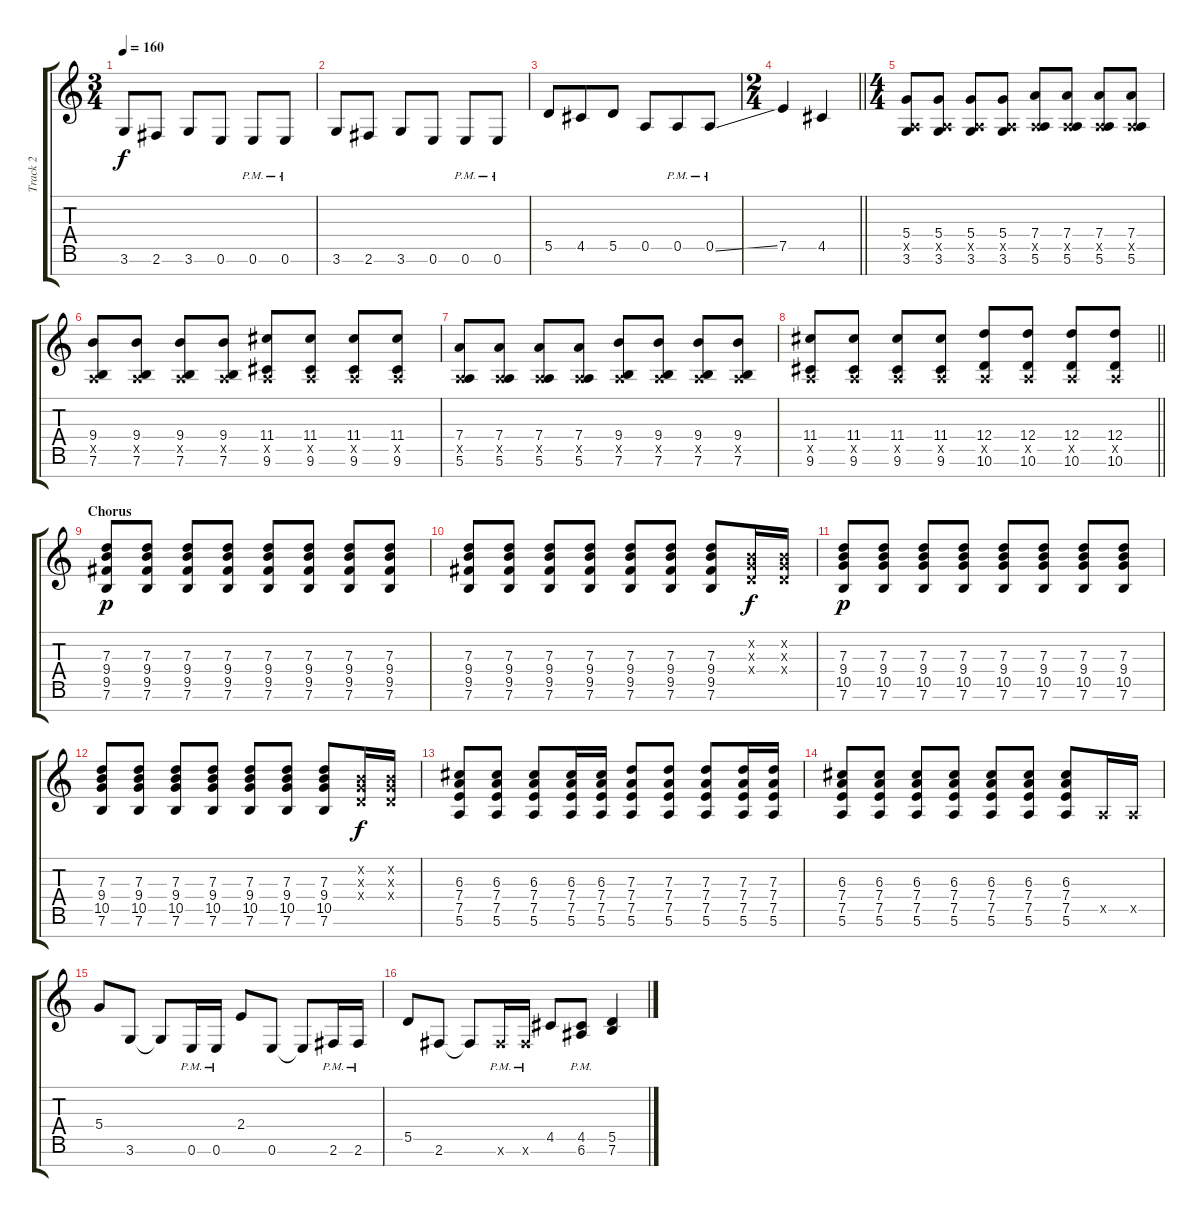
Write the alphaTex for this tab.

\track ("Track 2" "Track 2") {instrument distortionguitar}
\staff {score tabs}
\tuning (E4 B3 G3 D3 A2 E2 B1) {hide}
\ts (3 4)
\tempo 160
\clef g2
\ks c
3.6.8{dy f} 2.6.8 3.6.8 0.6.8 0.6{pm}.8 0.6{pm}.8 |
3.6.8 2.6.8 3.6.8 0.6.8 0.6{pm}.8 0.6{pm}.8 |
5.5.8 4.5.8{beam merge} 5.5.8{beam split} 0.5.8{beam merge} 0.5{pm}.8 0.5{ss pm}.8 |
\ts (2 4)
\barLineRight lightlight
7.5.4 4.5.4 |
\ts (4 4)
\section ("" "")
(5.4 0.5{x} 3.6).8 (5.4 0.5{x} 3.6).8 (5.4 0.5{x} 3.6).8 (5.4 0.5{x} 3.6).8 (7.4 0.5{x} 5.6).8 (7.4 0.5{x} 5.6).8 (7.4 0.5{x} 5.6).8 (7.4 0.5{x} 5.6).8 |
(9.4 0.5{x} 7.6).8 (9.4 0.5{x} 7.6).8 (9.4 0.5{x} 7.6).8 (9.4 0.5{x} 7.6).8 (11.4 0.5{x} 9.6).8 (11.4 0.5{x} 9.6).8 (11.4 0.5{x} 9.6).8 (11.4 0.5{x} 9.6).8 |
(7.4 0.5{x} 5.6).8 (7.4 0.5{x} 5.6).8 (7.4 0.5{x} 5.6).8 (7.4 0.5{x} 5.6).8 (9.4 0.5{x} 7.6).8 (9.4 0.5{x} 7.6).8 (9.4 0.5{x} 7.6).8 (9.4 0.5{x} 7.6).8 |
\barLineRight lightlight
(11.4 0.5{x} 9.6).8 (11.4 0.5{x} 9.6).8 (11.4 0.5{x} 9.6).8 (11.4 0.5{x} 9.6).8 (12.4 0.5{x} 10.6).8 (12.4 0.5{x} 10.6).8 (12.4 0.5{x} 10.6).8 (12.4 0.5{x} 10.6).8 |
\section ("" "Chorus")
(7.3 9.4 9.5 7.6).8{dy p} (7.3 9.4 9.5 7.6).8 (7.3 9.4 9.5 7.6).8 (7.3 9.4 9.5 7.6).8 (7.3 9.4 9.5 7.6).8 (7.3 9.4 9.5 7.6).8 (7.3 9.4 9.5 7.6).8 (7.3 9.4 9.5 7.6).8 |
(7.3 9.4 9.5 7.6).8 (7.3 9.4 9.5 7.6).8 (7.3 9.4 9.5 7.6).8 (7.3 9.4 9.5 7.6).8 (7.3 9.4 9.5 7.6).8 (7.3 9.4 9.5 7.6).8 (7.3 9.4 9.5 7.6).8 (0.2{x} 0.3{x} 0.4{x}).16{dy f} (0.2{x} 0.3{x} 0.4{x}).16 |
(7.3 9.4 10.5 7.6).8{dy p} (7.3 9.4 10.5 7.6).8 (7.3 9.4 10.5 7.6).8 (7.3 9.4 10.5 7.6).8 (7.3 9.4 10.5 7.6).8 (7.3 9.4 10.5 7.6).8 (7.3 9.4 10.5 7.6).8 (7.3 9.4 10.5 7.6).8 |
(7.3 9.4 10.5 7.6).8 (7.3 9.4 10.5 7.6).8 (7.3 9.4 10.5 7.6).8 (7.3 9.4 10.5 7.6).8 (7.3 9.4 10.5 7.6).8 (7.3 9.4 10.5 7.6).8 (7.3 9.4 10.5 7.6).8 (0.2{x} 0.3{x} 0.4{x}).16{dy f} (0.2{x} 0.3{x} 0.4{x}).16 |
(6.3 7.4 7.5 5.6).8 (6.3 7.4 7.5 5.6).8 (6.3 7.4 7.5 5.6).8 (6.3 7.4 7.5 5.6).16 (6.3 7.4 7.5 5.6).16 (7.3 7.4 7.5 5.6).8 (7.3 7.4 7.5 5.6).8 (7.3 7.4 7.5 5.6).8 (7.3 7.4 7.5 5.6).16 (7.3 7.4 7.5 5.6).16 |
(6.3 7.4 7.5 5.6).8 (6.3 7.4 7.5 5.6).8 (6.3 7.4 7.5 5.6).8 (6.3 7.4 7.5 5.6).8 (6.3 7.4 7.5 5.6).8 (6.3 7.4 7.5 5.6).8 (6.3 7.4 7.5 5.6).8 0.5{x}.16 0.5{x}.16 |
5.4.8 3.6.8 3.6{t}.8 0.6{pm}.16 0.6{pm}.16 2.4.8 0.6.8 0.6{t}.8 2.6{pm}.16 2.6{pm}.16 |
5.5.8 2.6.8 2.6{t}.8 2.6{pm x}.16 2.6{pm x}.16 4.5.8 (4.5{pm} 6.6{pm}).8 (5.5 7.6).4
